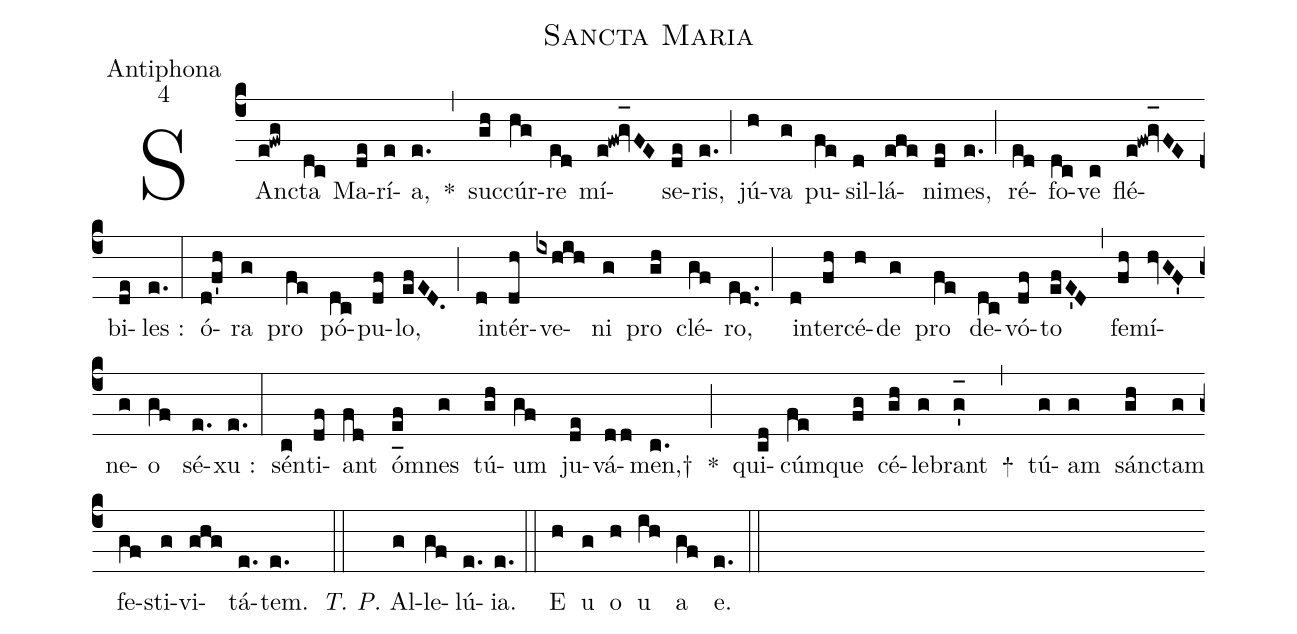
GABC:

name:Sancta Maria;
office-part:Antiphona;
mode:4;
%%
(c4) SAn(e!fwg)cta(dc) Ma(de)rí(e)a,(e.) *(,) suc(gh)cúr(hg)re(ed) mí(e!fw!gv_[oh:h]FE)se(de)ris,(e.) (;) jú(h)va(g) pu(fe)sil(d)lá(efe)ni(de)mes,(e.) (;) ré(ed)fo(dc)ve(c) flé(e!fw!gv_[oh:h]FE)bi(de)les :(e.) (:) ó(d!f'h)ra(g) pro(fe) pó(dc)pu(df)lo,(efED.) (;) in(d)tér(dh)ve(ixhih)ni(g) pro(gh) clé(gf)ro,(ed..) (;) in(d)ter(fh)cé(h)de(g) pro(fe) de(dc)vó(df)to(efE'D) (,) fe(fh)mí(hvGF')ne(g)o(gf) sé(e.)xu :(e.) (:) sén(c)ti(df)ant(fd) ó(e_[uh:l]f)mnes(g) tú(gh)um(gf) ju(de)vá(dd)men,†(c.) *(;) qui(cd)cúm(fe)que(fg) cé(gh)le(g)brant(g'_[oh:h]) +(,) tú(g)am(g) sán(gh)ctam(g) fe(gf)sti(g)vi(ghg)tá(e.)tem.(e.) (::) <i>T. P.</i> Al(g)le(gf)lú(e.){ia}.(e.) (::) <eu> E(h) u(g) o(h) u(ih) a(gf) e.(e.) </eu> (::)
